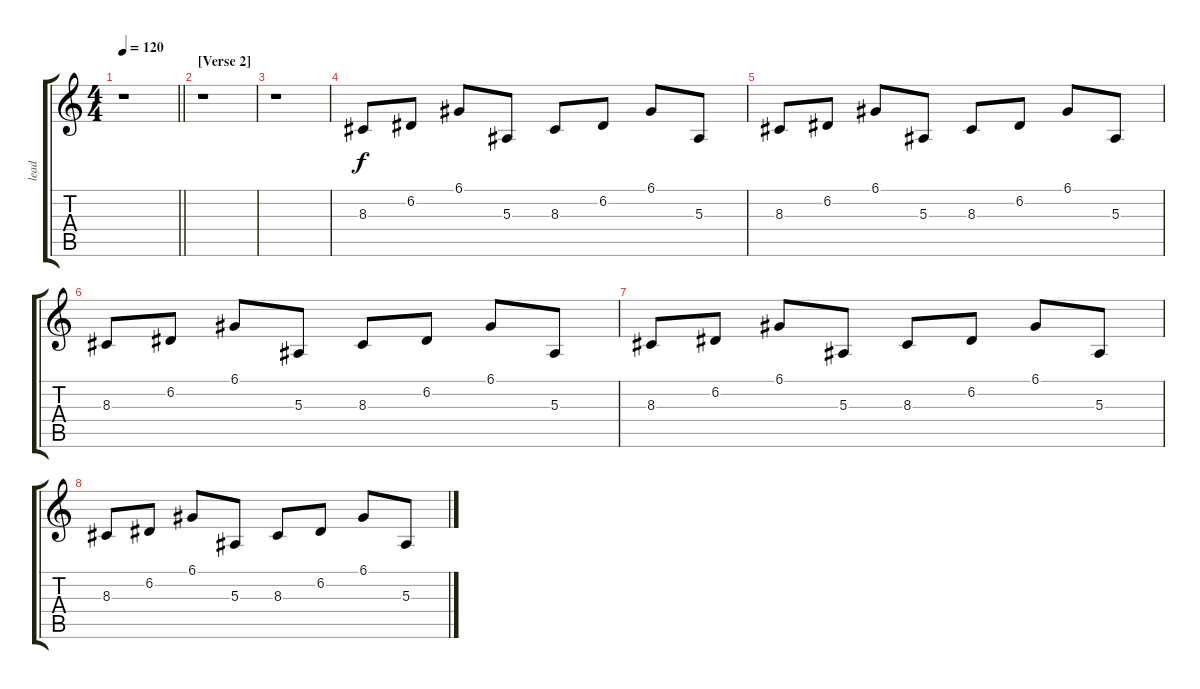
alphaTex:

\track ("lead" "lead") {instrument lead1square}
\staff {score tabs}
\tuning (D4 A3 F3 C3 G2 C2) {hide}
\ts (4 4)
\tempo 120
\clef g2
\barLineRight lightlight
\ks c
r.1{dy f} |
\section ("" "[Verse 2]")
r.1 |
r.1 |
8.3.8 6.2.8 6.1.8 5.3.8 8.3.8 6.2.8 6.1.8 5.3.8 |
8.3.8 6.2.8 6.1.8 5.3.8 8.3.8 6.2.8 6.1.8 5.3.8 |
8.3.8 6.2.8 6.1.8 5.3.8 8.3.8 6.2.8 6.1.8 5.3.8 |
8.3.8 6.2.8 6.1.8 5.3.8 8.3.8 6.2.8 6.1.8 5.3.8 |
8.3.8 6.2.8 6.1.8 5.3.8 8.3.8 6.2.8 6.1.8 5.3.8
